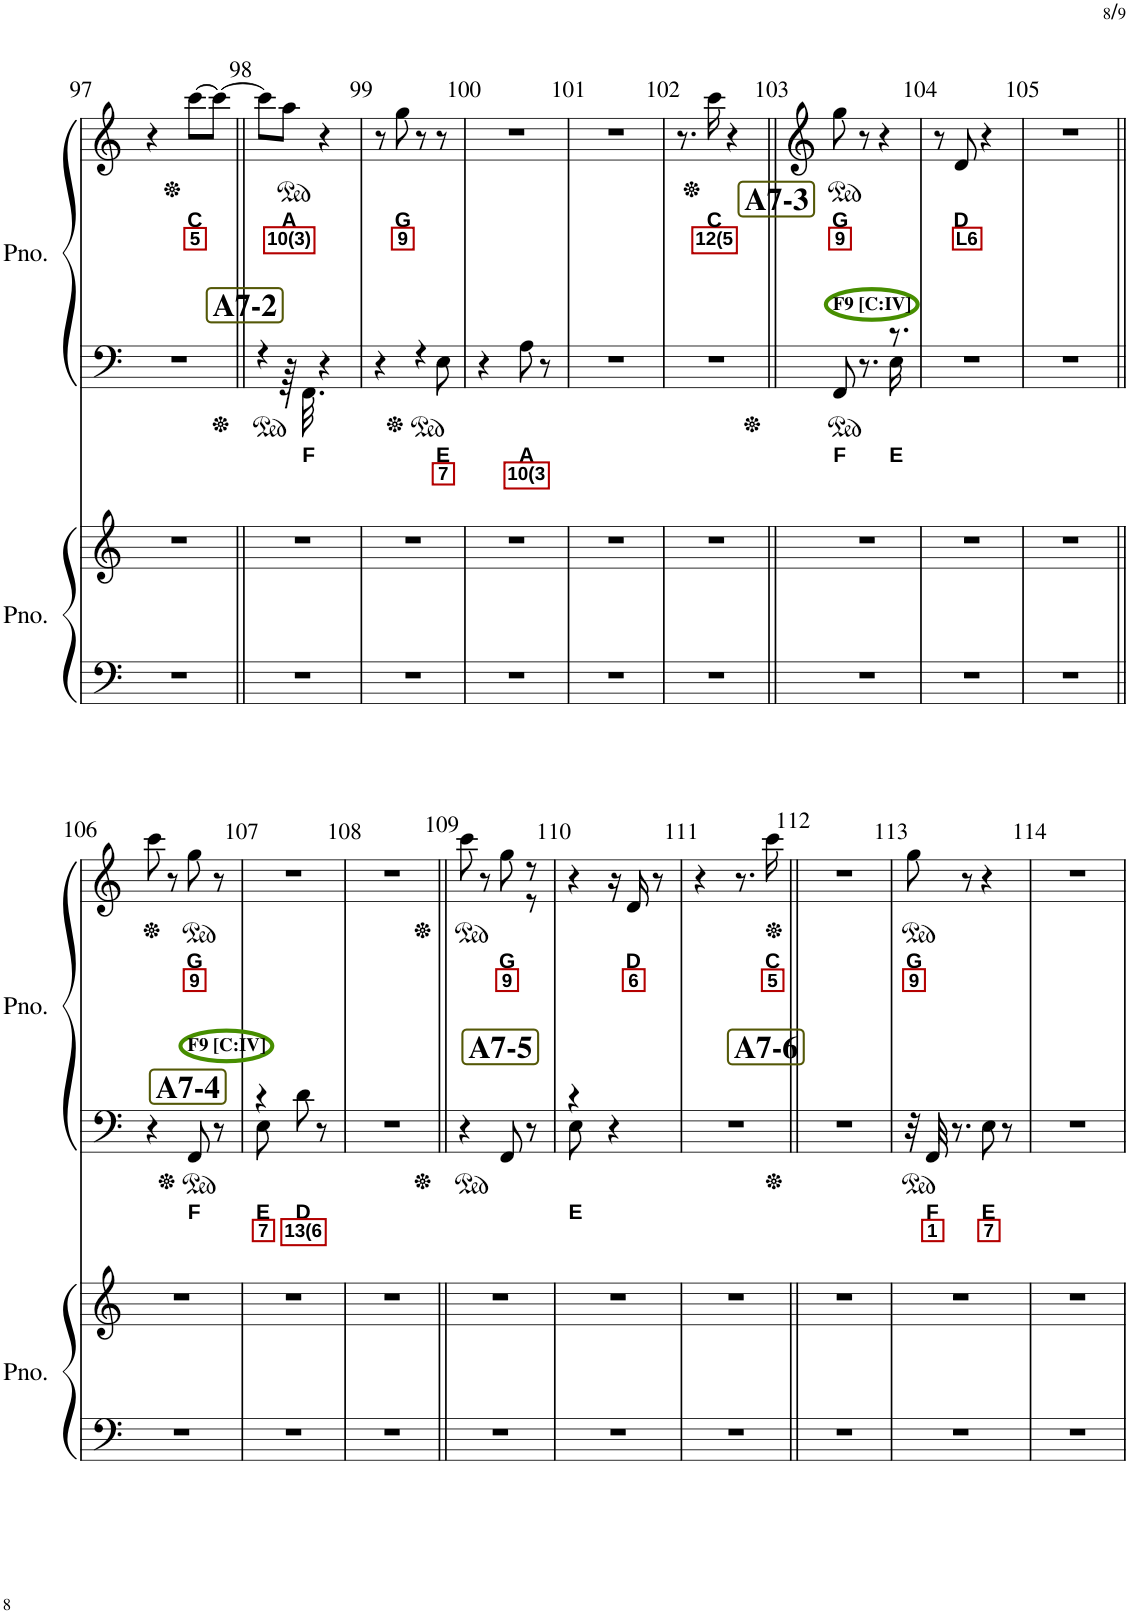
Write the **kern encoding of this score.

**kern	**kern	**kern	**text	**text	**text	**kern	**text	**text	**text
*part2	*part2	*part1	*part1	*part1	*part1	*part1	*part1	*part1	*part1
*staff4	*staff3	*staff2	*staff2	*staff2	*staff2	*staff1	*staff1	*staff1	*staff1
*I"ピアノ	*	*I"ピアノ	*	*	*	*	*	*	*
!!LO:PB:g=z
*clefF4	*clefG2	*clefF4	*	*	*	*clefG2	*	*	*
*k[]	*k[]	*k[]	*	*	*	*k[]	*	*	*
*M2/4	*M2/4	*M2/4	*	*	*	*M2/4	*	*	*
=97	=97	=97	=97	=97	=97	=97	=97	=97	=97
2r	2r	2r	.	.	.	4r	.	.	.
!	!	!	!	!	!	!	!	!LO:LY:b	!LO:LY:b
.	.	.	.	.	.	[8ccc\L	.	C	5
.	.	.	.	.	.	8ccc\J_	.	.	.
!!LO:REH:place=s1:b:B:cj:fs=15:t=A7-2
=98||	=98||	=98||	=98||	=98||	=98||	=98||	=98||	=98||	=98||
*	*	*ped	*	*	*	*	*	*	*
*	*	*^	*	*	*	*	*	*	*
2r	2r	4r	8ryy	.	.	.	8ccc\L]	.	.	.
*	*	*	*	*	*	*	*ped	*	*	*
!	!	!	!	!	!	!	!	!	!LO:LY:b	!LO:LY:b
.	.	.	64r	.	.	.	8aa\J	.	A	10(3)
!	!	!	!	!	!LO:LY:b	!	!	!	!	!
.	.	.	32.FF\	.	F	.	.	.	.	.
.	.	.	4ryy	.	.	.	.	.	.	.
.	.	4r	.	.	.	.	4r	.	.	.
.	.	.	16ryy	.	.	.	.	.	.	.
=99	=99	=99	=99	=99	=99	=99	=99	=99	=99	=99
2r	2r	4r	4.ryy	.	.	.	8r	.	.	.
!	!	!	!	!	!	!	!	!	!LO:LY:b	!LO:LY:b
.	.	.	.	.	.	.	8gg\	.	G	9
*	*	*Xped	*	*	*	*	*	*	*	*
.	.	4r	.	.	.	.	8r	.	.	.
!	!	!	!	!	!LO:LY:b	!LO:LY:b	!	!	!	!
.	.	.	8E\	.	E	7	8r	.	.	.
*	*	*v	*v	*	*	*	*	*	*	*
=100	=100	=100	=100	=100	=100	=100	=100	=100	=100
2r	2r	4r	.	.	.	2r	.	.	.
!	!	!	!	!LO:LY:b	!LO:LY:b	!	!	!	!
.	.	8A\	.	A	10(3	.	.	.	.
.	.	8r	.	.	.	.	.	.	.
=101	=101	=101	=101	=101	=101	=101	=101	=101	=101
2r	2r	2r	.	.	.	2r	.	.	.
=102	=102	=102	=102	=102	=102	=102	=102	=102	=102
2r	2r	2r	.	.	.	8.r	.	.	.
*	*	*	*	*	*	*Xped	*	*	*
!	!	!	!	!	!	!	!	!LO:LY:b	!LO:LY:b
.	.	.	.	.	.	16ccc\	.	C	12(5
.	.	.	.	.	.	4r	.	.	.
!!LO:REH:place=s1:b:B:cj:fs=15:t=A7-3
=103||	=103||	=103||	=103||	=103||	=103||	=103||	=103||	=103||	=103||
!	!	!	!	!LO:LY:b	!	!	!	!	!
*	*	*^	*	*	*	*	*	*	*
*	*	*	*	*	*	*	*ped	*	*	*
!	!	!	!	!	!	!	!LO:TX:b:B:t=F9 [C&colon;IV]	!	!	!
!	!	!	!	!	!	!	!	!	!LO:LY:b	!LO:LY:b
2r	2r	8FF/	16ryy	.	F	.	8gg\	.	G	9
*	*	*v	*v	*	*	*	*	*	*	*
.	.	8.r	.	.	.	8r	.	.	.
.	.	.	.	.	.	4r	.	.	.
*	*	*^	*	*	*	*	*	*	*
!	!	!	!	!	!LO:LY:b	!	!	!	!	!
.	.	8.r	16E\	.	E	.	.	.	.	.
.	.	.	8ryy	.	.	.	.	.	.	.
*	*	*v	*v	*	*	*	*	*	*	*
=104	=104	=104	=104	=104	=104	=104	=104	=104	=104
2r	2r	2r	.	.	.	8r	.	.	.
!	!	!	!	!	!	!	!	!LO:LY:b	!LO:LY:b
.	.	.	.	.	.	8d/	.	D	L6
.	.	.	.	.	.	4r	.	.	.
=105	=105	=105	=105	=105	=105	=105	=105	=105	=105
2r	2r	2r	.	.	.	2r	.	.	.
!!LO:LB:g=z
!!LO:REH:place=s1:b:B:cj:fs=15:t=A7-4:qo=1
=106||	=106||	=106||	=106||	=106||	=106||	=106||	=106||	=106||	=106||
2r	2r	4r	.	.	.	8ccc\	.	.	.
*	*	*	*	*	*	*Xped	*	*	*
.	.	.	.	.	.	8r	.	.	.
!	!	!	!	!LO:LY:b	!	!	!	!	!
*	*	*	*	*	*	*ped	*	*	*
!	!	!	!	!	!	!LO:TX:b:B:t=F9 [C&colon;IV]	!	!	!
!	!	!	!	!	!	!	!	!LO:LY:b	!LO:LY:b
.	.	8FF/	.	F	.	8gg\	.	G	9
.	.	8r	.	.	.	8r	.	.	.
=107	=107	=107	=107	=107	=107	=107	=107	=107	=107
*	*	*^	*	*	*	*	*	*	*
!	!	!	!	!	!LO:LY:b	!LO:LY:b	!	!	!	!
2r	2r	4r	8E\	.	E	7	2r	.	.	.
.	.	.	4.ryy	.	.	.	.	.	.	.
!	!	!	!	!	!LO:LY:b	!LO:LY:b	!	!	!	!
.	.	8d\	.	.	D	13(6	.	.	.	.
.	.	8r	.	.	.	.	.	.	.	.
*	*	*v	*v	*	*	*	*	*	*	*
=108	=108	=108	=108	=108	=108	=108	=108	=108	=108
2r	2r	2r	.	.	.	2r	.	.	.
!!LO:REH:place=s1:b:B:cj:fs=15:t=A7-5:qo=1
=109||	=109||	=109||	=109||	=109||	=109||	=109||	=109||	=109||	=109||
*	*	*	*	*	*	*Xped	*	*	*
*	*	*	*	*	*	*ped	*	*	*
*	*	*	*	*	*	*^	*	*	*
2r	2r	4r	.	.	.	8ccc\	4.ryy	.	.	.
.	.	.	.	.	.	8r	.	.	.	.
!	!	!	!	!	!	!	!	!	!LO:LY:b	!LO:LY:b
.	.	8FF/	.	.	.	8gg\	.	.	G	9
.	.	8r	.	.	.	8r	8r	.	.	.
=110	=110	=110	=110	=110	=110	=110	=110	=110	=110	=110
*	*	*^	*	*	*	*	*	*	*	*
!	!	!	!	!	!LO:LY:b	!	!	!	!	!	!
*	*	*	*	*	*	*	*v	*v	*	*	*
2r	2r	4r	8E\	.	E	.	4r	.	.	.
.	.	.	4.ryy	.	.	.	.	.	.	.
.	.	4r	.	.	.	.	16r	.	.	.
!	!	!	!	!	!	!	!	!	!LO:LY:b	!LO:LY:b
.	.	.	.	.	.	.	16d/	.	D	6
.	.	.	.	.	.	.	8r	.	.	.
*	*	*v	*v	*	*	*	*	*	*	*
!!LO:REH:place=s1:b:B:cj:fs=15:t=A7-6:qo=1.75
=111	=111	=111	=111	=111	=111	=111	=111	=111	=111
2r	2r	2r	.	.	.	4r	.	.	.
.	.	.	.	.	.	8.r	.	.	.
!	!	!	!	!	!	!	!	!LO:LY:b	!LO:LY:b
.	.	.	.	.	.	16ccc\	.	C	5
=112||	=112||	=112||	=112||	=112||	=112||	=112||	=112||	=112||	=112||
*	*	*	*	*	*	*Xped	*	*	*
2r	2r	2r	.	.	.	2r	.	.	.
=113	=113	=113	=113	=113	=113	=113	=113	=113	=113
!	!	!	!	!	!	!	!	!LO:LY:b	!LO:LY:b
2r	2r	32r	.	.	.	8gg\	.	G	9
!	!	!	!	!LO:LY:b	!LO:LY:b	!	!	!	!
.	.	32FF/	.	F	1	.	.	.	.
.	.	8.r	.	.	.	.	.	.	.
.	.	.	.	.	.	8r	.	.	.
!	!	!	!	!LO:LY:b	!LO:LY:b	!	!	!	!
.	.	8E\	.	E	7	4r	.	.	.
.	.	8r	.	.	.	.	.	.	.
=114	=114	=114	=114	=114	=114	=114	=114	=114	=114
2r	2r	2r	.	.	.	2r	.	.	.
=	=	=	=	=	=	=	=	=	=
*-	*-	*-	*-	*-	*-	*-	*-	*-	*-
